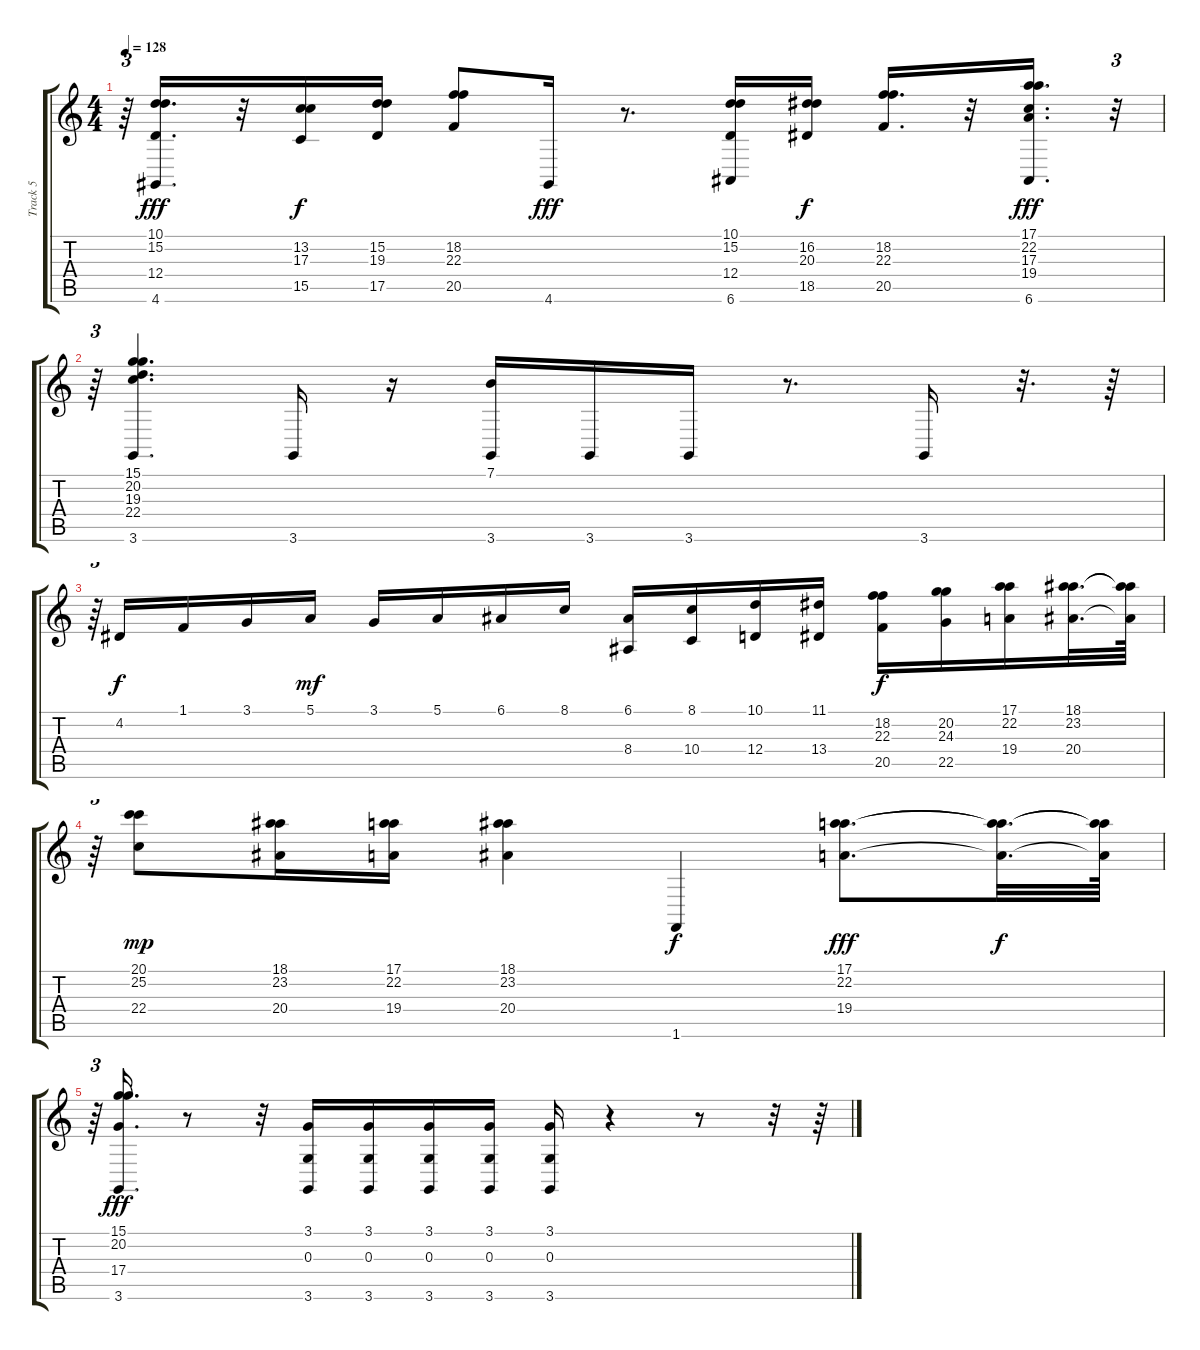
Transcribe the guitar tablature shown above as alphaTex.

\track ("Track 5" "Track 5") {instrument clarinet}
\staff {score tabs}
\tuning (E4 B3 G3 D3 A2 E2) {hide}
\ts (4 4)
\tempo 128
\clef g2
\ks c
r.64{tu (3 2) dy f} (10.1 15.2 12.4 4.6).16{d dy fff} r.32 (13.2 17.3 15.5).16{dy f} (15.2 19.3 17.5).16 (18.2 22.3 20.5).8 4.6.16{dy fff} r.8{d} (10.1 15.2 12.4 6.6).16 (16.2 20.3 18.5).16{dy f} (18.2 22.3 20.5).16{d} r.32 (17.1 22.2 17.3 19.4 6.6).16{d dy fff} r.32{tu (3 2)} |
r.64{tu (3 2)} (15.1 20.2 19.3 22.4 3.6).4{d} 3.6.16 r.16 (7.1 3.6).16 3.6.16 3.6.16 r.8{d} 3.6.16 r.32{d} r.64 |
r.64{tu (3 2)} 4.2.16{dy f} 1.1.16 3.1.16 5.1.16{dy mf} 3.1.16 5.1.16 6.1.16 8.1.16 (6.1 8.4).16 (8.1 10.4).16 (10.1 12.4).16 (11.1 13.4).16 (18.2 22.3 20.5).16{dy f} (20.2 24.3 22.5).16 (17.1 22.2 19.4).16 (18.1 23.2 20.4).32{d} (18.1{t} 23.2{t} 20.4{t}).64 |
r.64{tu (3 2)} (20.1 25.2 22.4).8{dy mp} (18.1 23.2 20.4).16 (17.1 22.2 19.4).16 (18.1 23.2 20.4).4 1.6.4{dy f} (17.1 22.2 19.4).8{d dy fff} (17.1{t} 22.2{t} 19.4{t}).32{d dy f} (17.1{t} 22.2{t} 19.4{t}).64 |
r.64{tu (3 2)} (15.1 20.2 17.4 3.6).16{d dy fff} r.8 r.32 (3.1 0.3 3.6).16 (3.1 0.3 3.6).16 (3.1 0.3 3.6).16 (3.1 0.3 3.6).16 (3.1 0.3 3.6).16 r.4 r.8 r.32 r.64
